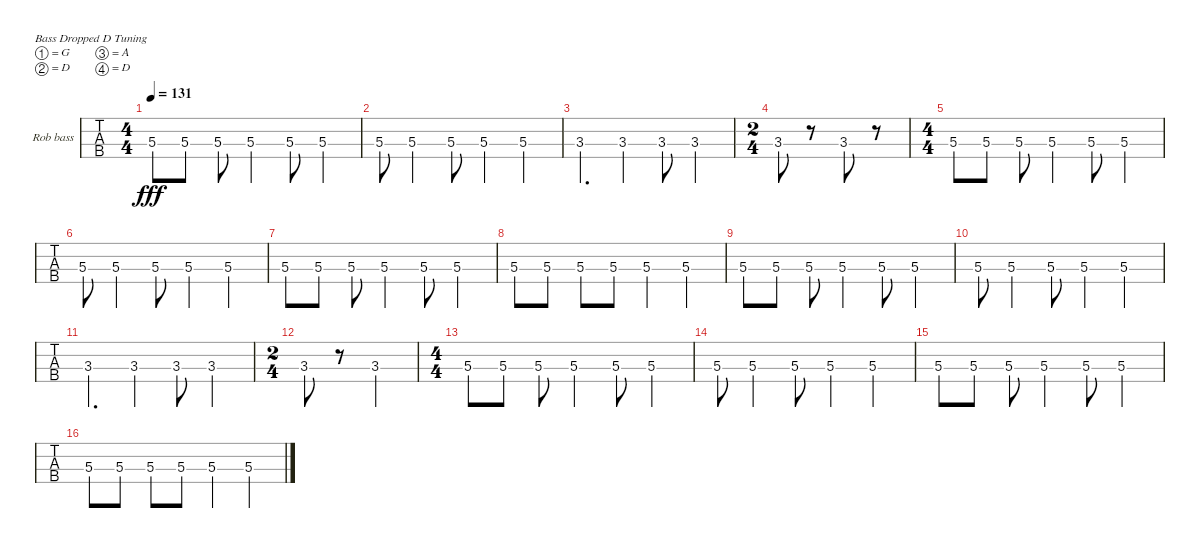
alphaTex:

\defaultSystemsLayout 4
\bracketExtendMode groupsimilarinstruments
\firstSystemTrackNameOrientation horizontal
\otherSystemsTrackNameOrientation horizontal
\track ("Rob bass" "Rob bass") {instrument electricbassfinger}
\staff {tabs}
\tuning (G2 D2 A1 D1)
\ts (4 4)
\tempo 131
\clef f4
\ks c
5.3.8{dy fff} 5.3.8 5.3.8 5.3.4 5.3.8 5.3.4 |
5.3.8 5.3.4 5.3.8 5.3.4 5.3.4 |
3.3.4{d} 3.3.4 3.3.8 3.3.4 |
\ts (2 4)
3.3.8 r.8 3.3.8 r.8 |
\ts (4 4)
5.3.8 5.3.8 5.3.8 5.3.4 5.3.8 5.3.4 |
5.3.8 5.3.4 5.3.8 5.3.4 5.3.4 |
5.3.8 5.3.8 5.3.8 5.3.4 5.3.8 5.3.4 |
5.3.8 5.3.8 5.3.8 5.3.8 5.3.4 5.3.4 |
5.3.8 5.3.8 5.3.8 5.3.4 5.3.8 5.3.4 |
5.3.8 5.3.4 5.3.8 5.3.4 5.3.4 |
3.3.4{d} 3.3.4 3.3.8 3.3.4 |
\ts (2 4)
3.3.8 r.8 3.3.4 |
\ts (4 4)
5.3.8 5.3.8 5.3.8 5.3.4 5.3.8 5.3.4 |
5.3.8 5.3.4 5.3.8 5.3.4 5.3.4 |
5.3.8 5.3.8 5.3.8 5.3.4 5.3.8 5.3.4 |
5.3.8 5.3.8 5.3.8 5.3.8 5.3.4 5.3.4
